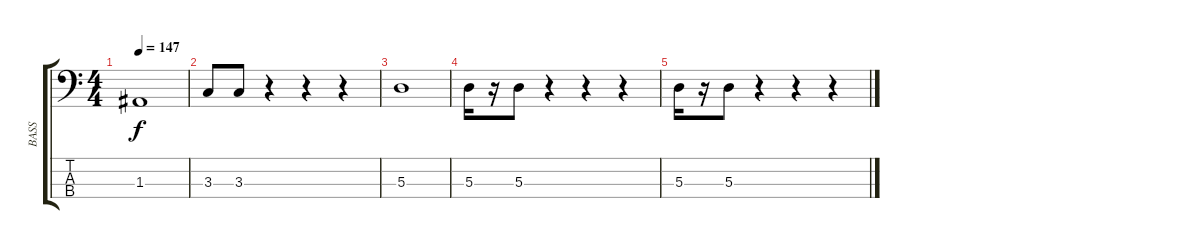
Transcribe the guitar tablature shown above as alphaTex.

\track ("BASS" "BASS") {instrument electricbassfinger}
\staff {score tabs}
\tuning (G2 D2 A1 E1) {hide}
\ts (4 4)
\tempo 147
\clef f4
\ks c
1.3.1{dy f} |
3.3.8 3.3.8 r.4 r.4 r.4 |
5.3.1 |
5.3.16 r.16 5.3.8 r.4 r.4 r.4 |
5.3.16 r.16 5.3.8 r.4 r.4 r.4
